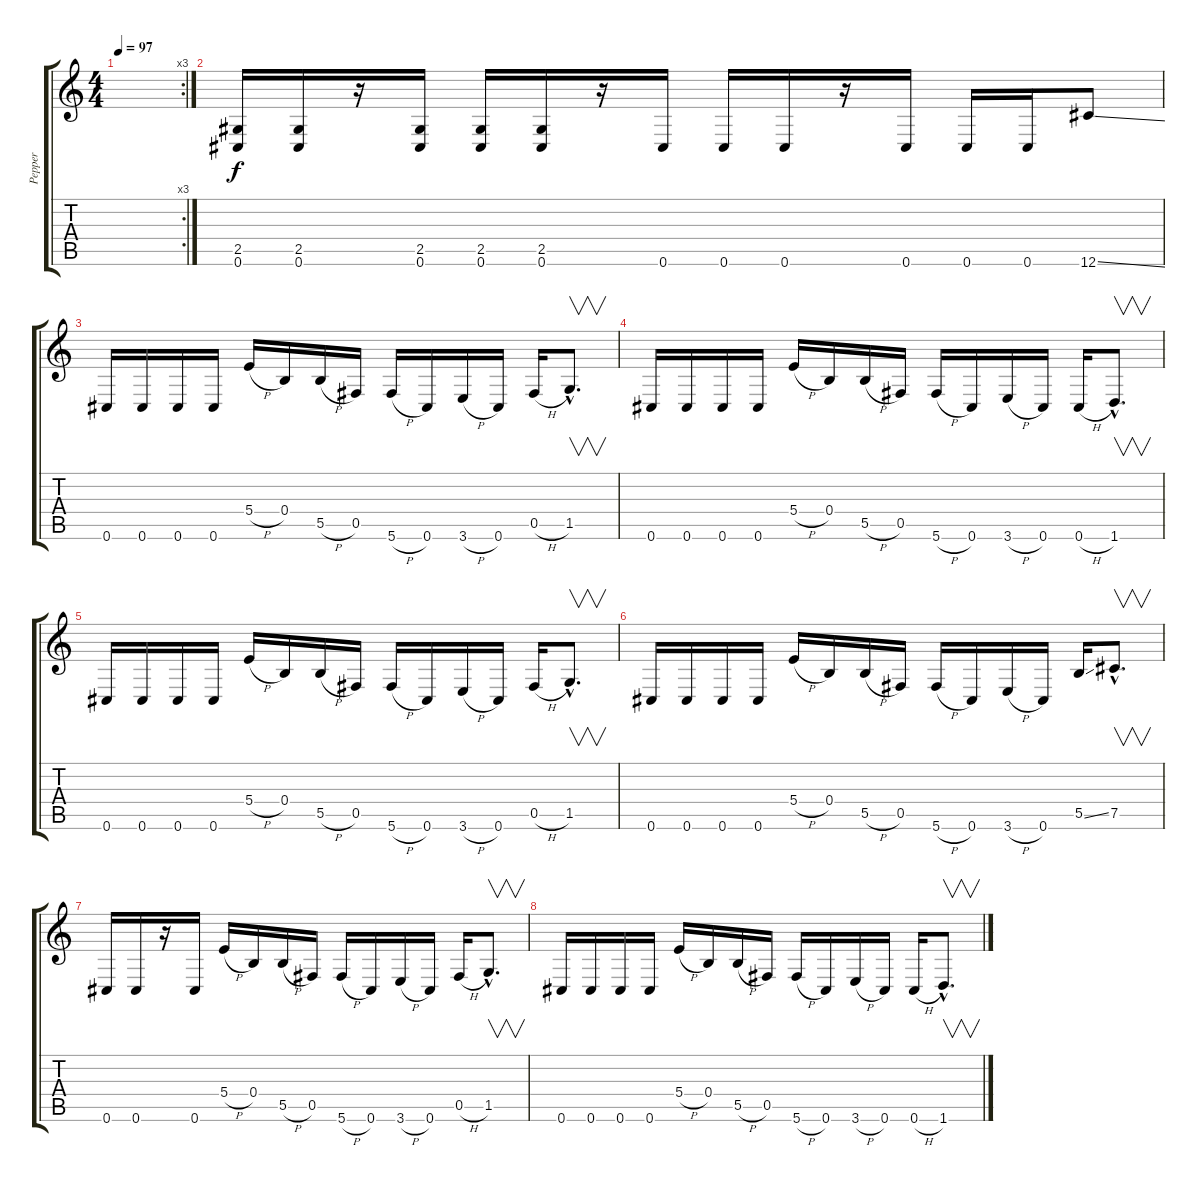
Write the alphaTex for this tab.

\track ("Pepper" "Pepper") {instrument overdrivenguitar}
\staff {score tabs}
\tuning (Db4 Ab3 E3 B2 Gb2 Db2) {hide}
\rc 3
\ts (4 4)
\tempo 97
\clef g2
\ks c
|
(2.5 0.6).16 (2.5 0.6).16 r.16 (2.5 0.6).16 (2.5 0.6).16 (2.5 0.6).16 r.16 0.6.16 0.6.16 0.6.16 r.16 0.6.16 0.6.16 0.6.16 12.6{ss}.8 |
0.6.16 0.6.16 0.6.16 0.6.16 5.4{h}.16 0.4.16 5.5{h}.16 0.5.16 5.6{h}.16 0.6.16 3.6{h}.16 0.6.16 0.5{h}.16 1.5{hac}.8{v d} |
0.6.16 0.6.16 0.6.16 0.6.16 5.4{h}.16 0.4.16 5.5{h}.16 0.5.16 5.6{h}.16 0.6.16 3.6{h}.16 0.6.16 0.6{h}.16 1.6{hac}.8{v d} |
0.6.16 0.6.16 0.6.16 0.6.16 5.4{h}.16 0.4.16 5.5{h}.16 0.5.16 5.6{h}.16 0.6.16 3.6{h}.16 0.6.16 0.5{h}.16 1.5{hac}.8{v d} |
0.6.16 0.6.16 0.6.16 0.6.16 5.4{h}.16 0.4.16 5.5{h}.16 0.5.16 5.6{h}.16 0.6.16 3.6{h}.16 0.6.16 5.5{ss}.16 7.5{hac}.8{v d} |
0.6.16 0.6.16 r.16 0.6.16 5.4{h}.16 0.4.16 5.5{h}.16 0.5.16 5.6{h}.16 0.6.16 3.6{h}.16 0.6.16 0.5{h}.16 1.5{hac}.8{v d} |
0.6.16 0.6.16 0.6.16 0.6.16 5.4{h}.16 0.4.16 5.5{h}.16 0.5.16 5.6{h}.16 0.6.16 3.6{h}.16 0.6.16 0.6{h}.16 1.6{hac}.8{v d}
